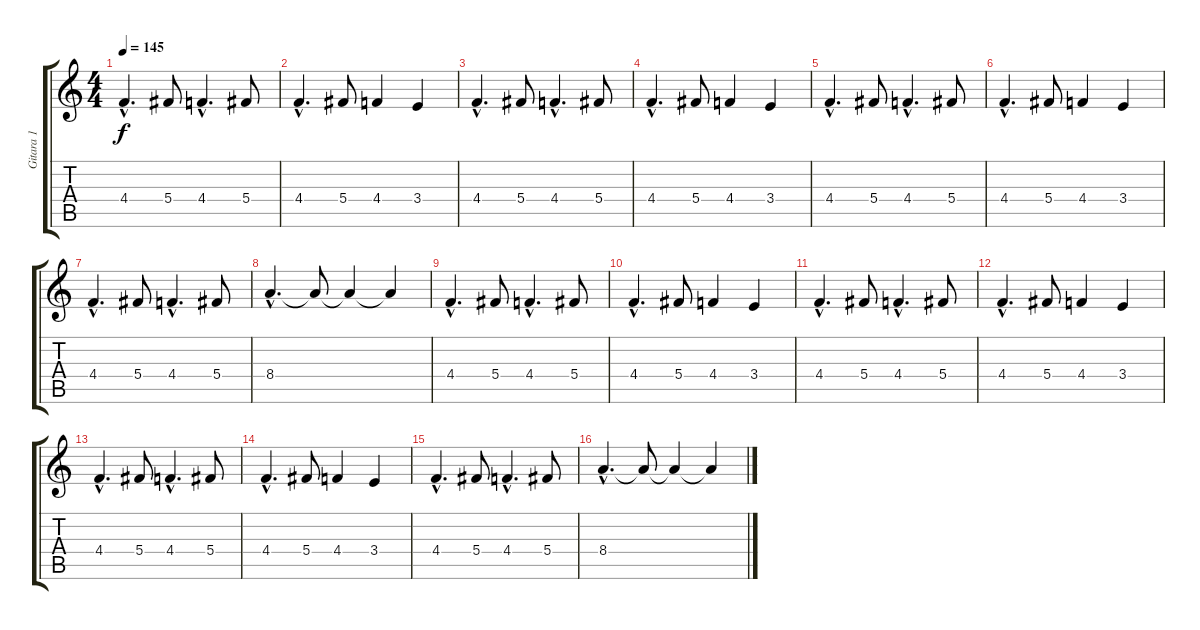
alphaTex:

\track ("Gitara 1" "Gitara 1") {instrument distortionguitar}
\staff {score tabs}
\tuning (Eb4 Bb3 Gb3 Db3 Ab2 Db2) {hide}
\ts (4 4)
\tempo 145
\clef g2
\ks c
4.4{hac}.4{d dy f} 5.4.8 4.4{hac}.4{d} 5.4.8 |
4.4{hac}.4{d} 5.4.8 4.4.4 3.4.4 |
4.4{hac}.4{d} 5.4.8 4.4{hac}.4{d} 5.4.8 |
4.4{hac}.4{d} 5.4.8 4.4.4 3.4.4 |
4.4{hac}.4{d} 5.4.8 4.4{hac}.4{d} 5.4.8 |
4.4{hac}.4{d} 5.4.8 4.4.4 3.4.4 |
4.4{hac}.4{d} 5.4.8 4.4{hac}.4{d} 5.4.8 |
8.4{hac}.4{d} 8.4{t}.8 8.4{t}.4 8.4{t}.4 |
4.4{hac}.4{d} 5.4.8 4.4{hac}.4{d} 5.4.8 |
4.4{hac}.4{d} 5.4.8 4.4.4 3.4.4 |
4.4{hac}.4{d} 5.4.8 4.4{hac}.4{d} 5.4.8 |
4.4{hac}.4{d} 5.4.8 4.4.4 3.4.4 |
4.4{hac}.4{d} 5.4.8 4.4{hac}.4{d} 5.4.8 |
4.4{hac}.4{d} 5.4.8 4.4.4 3.4.4 |
4.4{hac}.4{d} 5.4.8 4.4{hac}.4{d} 5.4.8 |
8.4{hac}.4{d} 8.4{t}.8 8.4{t}.4 8.4{t}.4
